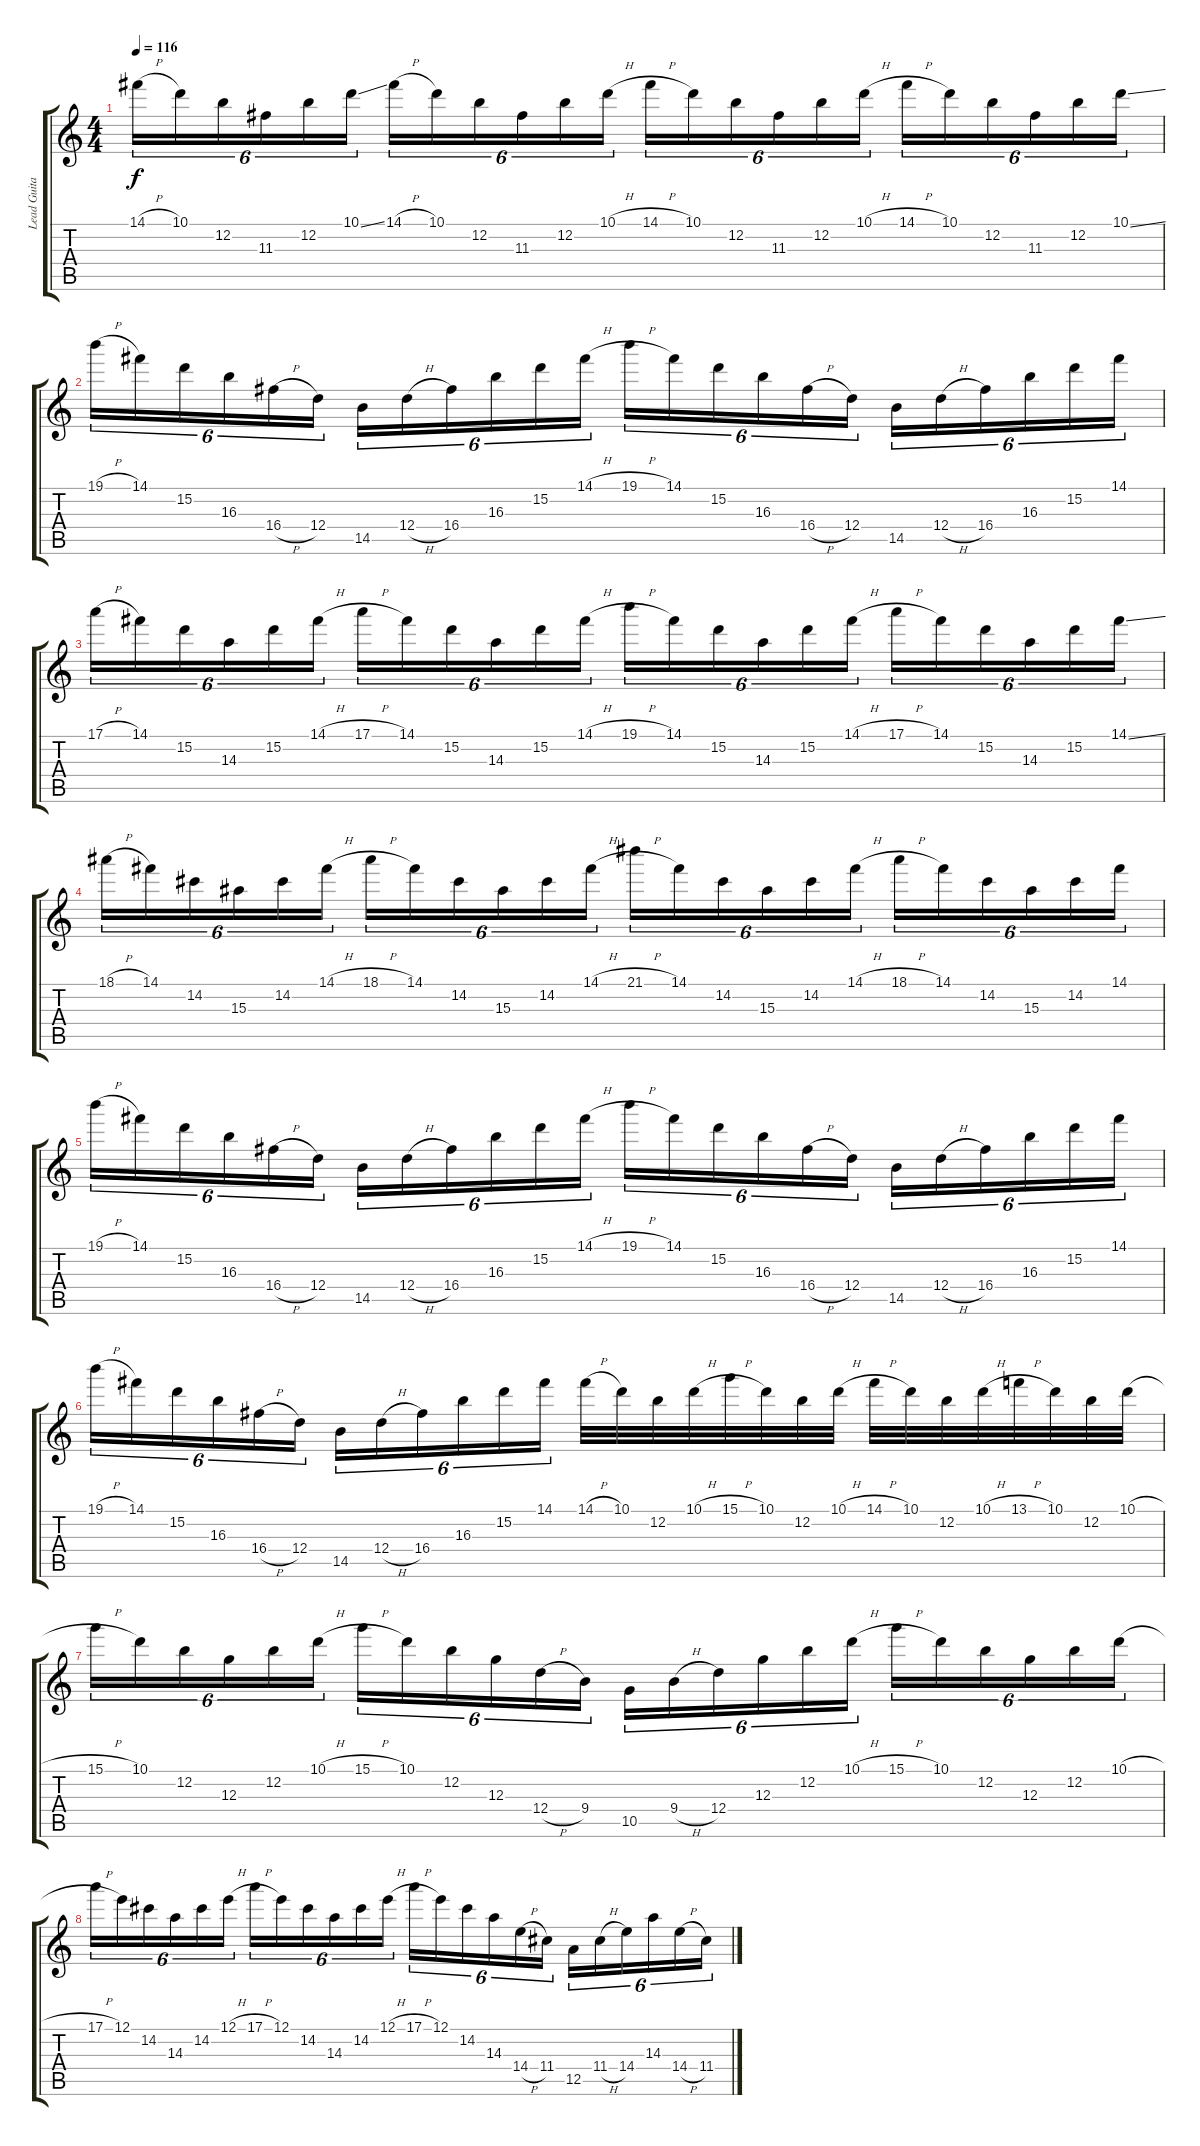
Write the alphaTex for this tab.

\track ("Lead Guitar ( Jason Becker )" "Lead Guita") {instrument overdrivenguitar}
\staff {score tabs}
\tuning (E4 B3 G3 D3 A2 E2) {hide}
\ts (4 4)
\tempo 116
\clef g2
\ks c
14.1{h}.16{tu (6 4) dy f} 10.1.16{tu (6 4)} 12.2.16{tu (6 4)} 11.3.16{tu (6 4)} 12.2.16{tu (6 4)} 10.1{ss}.16{tu (6 4)} 14.1{h}.16{tu (6 4)} 10.1.16{tu (6 4)} 12.2.16{tu (6 4)} 11.3.16{tu (6 4)} 12.2.16{tu (6 4)} 10.1{h}.16{tu (6 4)} 14.1{h}.16{tu (6 4)} 10.1.16{tu (6 4)} 12.2.16{tu (6 4)} 11.3.16{tu (6 4)} 12.2.16{tu (6 4)} 10.1{h}.16{tu (6 4)} 14.1{h}.16{tu (6 4)} 10.1.16{tu (6 4)} 12.2.16{tu (6 4)} 11.3.16{tu (6 4)} 12.2.16{tu (6 4)} 10.1{ss}.16{tu (6 4)} |
19.1{h}.16{tu (6 4)} 14.1.16{tu (6 4)} 15.2.16{tu (6 4)} 16.3.16{tu (6 4)} 16.4{h}.16{tu (6 4)} 12.4.16{tu (6 4)} 14.5.16{tu (6 4)} 12.4{h}.16{tu (6 4)} 16.4.16{tu (6 4)} 16.3.16{tu (6 4)} 15.2.16{tu (6 4)} 14.1{h}.16{tu (6 4)} 19.1{h}.16{tu (6 4)} 14.1.16{tu (6 4)} 15.2.16{tu (6 4)} 16.3.16{tu (6 4)} 16.4{h}.16{tu (6 4)} 12.4.16{tu (6 4)} 14.5.16{tu (6 4)} 12.4{h}.16{tu (6 4)} 16.4.16{tu (6 4)} 16.3.16{tu (6 4)} 15.2.16{tu (6 4)} 14.1.16{tu (6 4)} |
17.1{h}.16{tu (6 4)} 14.1.16{tu (6 4)} 15.2.16{tu (6 4)} 14.3.16{tu (6 4)} 15.2.16{tu (6 4)} 14.1{h}.16{tu (6 4)} 17.1{h}.16{tu (6 4)} 14.1.16{tu (6 4)} 15.2.16{tu (6 4)} 14.3.16{tu (6 4)} 15.2.16{tu (6 4)} 14.1{h}.16{tu (6 4)} 19.1{h}.16{tu (6 4)} 14.1.16{tu (6 4)} 15.2.16{tu (6 4)} 14.3.16{tu (6 4)} 15.2.16{tu (6 4)} 14.1{h}.16{tu (6 4)} 17.1{h}.16{tu (6 4)} 14.1.16{tu (6 4)} 15.2.16{tu (6 4)} 14.3.16{tu (6 4)} 15.2.16{tu (6 4)} 14.1{ss}.16{tu (6 4)} |
18.1{h}.16{tu (6 4)} 14.1.16{tu (6 4)} 14.2.16{tu (6 4)} 15.3.16{tu (6 4)} 14.2.16{tu (6 4)} 14.1{h}.16{tu (6 4)} 18.1{h}.16{tu (6 4)} 14.1.16{tu (6 4)} 14.2.16{tu (6 4)} 15.3.16{tu (6 4)} 14.2.16{tu (6 4)} 14.1{h}.16{tu (6 4)} 21.1{h}.16{tu (6 4)} 14.1.16{tu (6 4)} 14.2.16{tu (6 4)} 15.3.16{tu (6 4)} 14.2.16{tu (6 4)} 14.1{h}.16{tu (6 4)} 18.1{h}.16{tu (6 4)} 14.1.16{tu (6 4)} 14.2.16{tu (6 4)} 15.3.16{tu (6 4)} 14.2.16{tu (6 4)} 14.1.16{tu (6 4)} |
19.1{h}.16{tu (6 4)} 14.1.16{tu (6 4)} 15.2.16{tu (6 4)} 16.3.16{tu (6 4)} 16.4{h}.16{tu (6 4)} 12.4.16{tu (6 4)} 14.5.16{tu (6 4)} 12.4{h}.16{tu (6 4)} 16.4.16{tu (6 4)} 16.3.16{tu (6 4)} 15.2.16{tu (6 4)} 14.1{h}.16{tu (6 4)} 19.1{h}.16{tu (6 4)} 14.1.16{tu (6 4)} 15.2.16{tu (6 4)} 16.3.16{tu (6 4)} 16.4{h}.16{tu (6 4)} 12.4.16{tu (6 4)} 14.5.16{tu (6 4)} 12.4{h}.16{tu (6 4)} 16.4.16{tu (6 4)} 16.3.16{tu (6 4)} 15.2.16{tu (6 4)} 14.1.16{tu (6 4)} |
19.1{h}.16{tu (6 4)} 14.1.16{tu (6 4)} 15.2.16{tu (6 4)} 16.3.16{tu (6 4)} 16.4{h}.16{tu (6 4)} 12.4.16{tu (6 4)} 14.5.16{tu (6 4)} 12.4{h}.16{tu (6 4)} 16.4.16{tu (6 4)} 16.3.16{tu (6 4)} 15.2.16{tu (6 4)} 14.1.16{tu (6 4)} 14.1{h}.32 10.1.32 12.2.32 10.1{h}.32 15.1{h}.32 10.1.32 12.2.32 10.1{h}.32 14.1{h}.32 10.1.32 12.2.32 10.1{h}.32 13.1{h}.32 10.1.32 12.2.32 10.1{h}.32 |
15.1{h}.16{tu (6 4)} 10.1.16{tu (6 4)} 12.2.16{tu (6 4)} 12.3.16{tu (6 4)} 12.2.16{tu (6 4)} 10.1{h}.16{tu (6 4)} 15.1{h}.16{tu (6 4)} 10.1.16{tu (6 4)} 12.2.16{tu (6 4)} 12.3.16{tu (6 4)} 12.4{h}.16{tu (6 4)} 9.4.16{tu (6 4)} 10.5.16{tu (6 4)} 9.4{h}.16{tu (6 4)} 12.4.16{tu (6 4)} 12.3.16{tu (6 4)} 12.2.16{tu (6 4)} 10.1{h}.16{tu (6 4)} 15.1{h}.16{tu (6 4)} 10.1.16{tu (6 4)} 12.2.16{tu (6 4)} 12.3.16{tu (6 4)} 12.2.16{tu (6 4)} 10.1{h}.16{tu (6 4)} |
17.1{h}.16{tu (6 4)} 12.1.16{tu (6 4)} 14.2.16{tu (6 4)} 14.3.16{tu (6 4)} 14.2.16{tu (6 4)} 12.1{h}.16{tu (6 4)} 17.1{h}.16{tu (6 4)} 12.1.16{tu (6 4)} 14.2.16{tu (6 4)} 14.3.16{tu (6 4)} 14.2.16{tu (6 4)} 12.1{h}.16{tu (6 4)} 17.1{h}.16{tu (6 4)} 12.1.16{tu (6 4)} 14.2.16{tu (6 4)} 14.3.16{tu (6 4)} 14.4{h}.16{tu (6 4)} 11.4.16{tu (6 4)} 12.5.16{tu (6 4)} 11.4{h}.16{tu (6 4)} 14.4.16{tu (6 4)} 14.3.16{tu (6 4)} 14.4{h}.16{tu (6 4)} 11.4.16{tu (6 4)}
